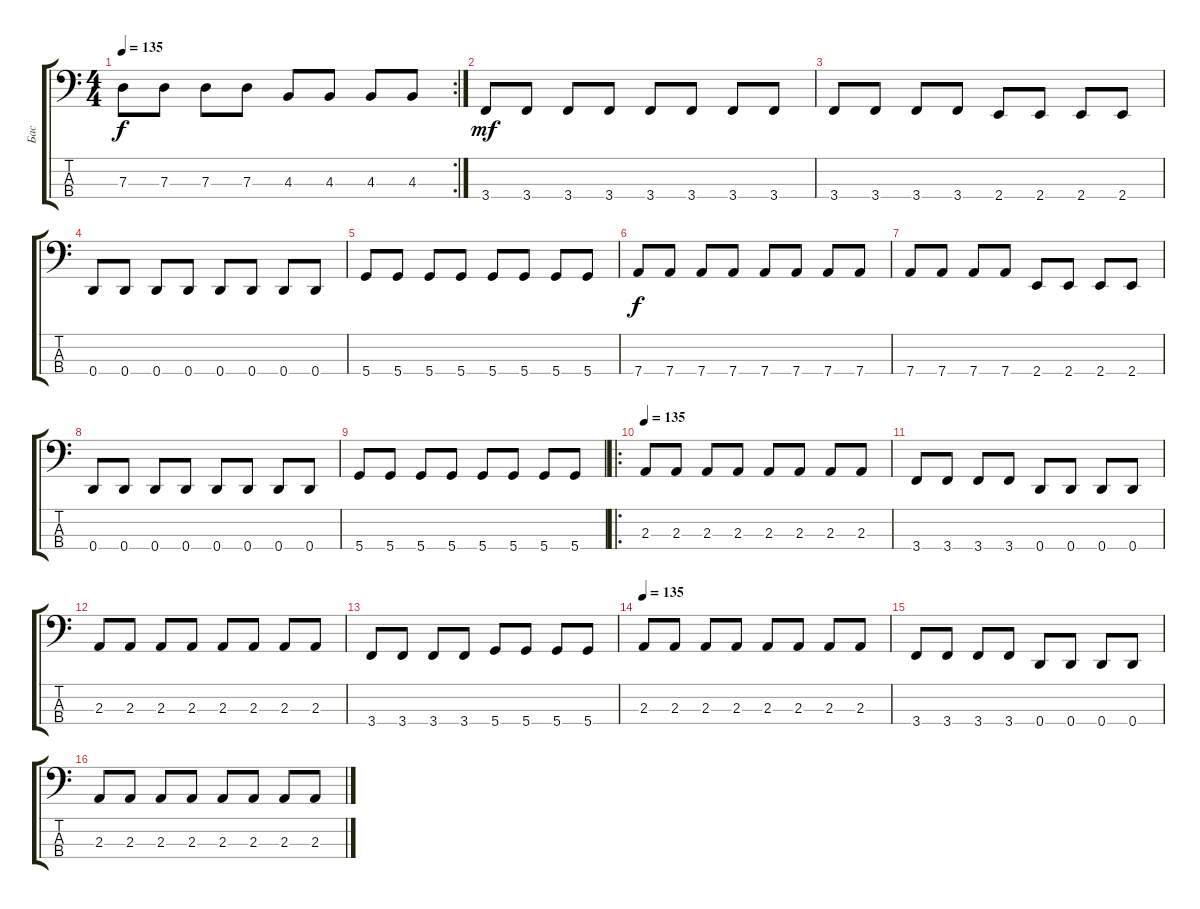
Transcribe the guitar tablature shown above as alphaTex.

\track ("Бас" "Бас") {solo instrument electricbasspick}
\staff {score tabs}
\tuning (F2 C2 G1 D1) {hide}
\rc 2
\ts (4 4)
\tempo 135
\clef f4
\ks c
7.3.8{dy f} 7.3.8 7.3.8 7.3.8 4.3.8 4.3.8 4.3.8 4.3.8 |
3.4.8{dy mf} 3.4.8 3.4.8 3.4.8 3.4.8 3.4.8 3.4.8 3.4.8 |
3.4.8 3.4.8 3.4.8 3.4.8 2.4.8 2.4.8 2.4.8 2.4.8 |
0.4.8 0.4.8 0.4.8 0.4.8 0.4.8 0.4.8 0.4.8 0.4.8 |
5.4.8 5.4.8 5.4.8 5.4.8 5.4.8 5.4.8 5.4.8 5.4.8 |
7.4.8{dy f} 7.4.8 7.4.8 7.4.8 7.4.8 7.4.8 7.4.8 7.4.8 |
7.4.8 7.4.8 7.4.8 7.4.8 2.4.8 2.4.8 2.4.8 2.4.8 |
0.4.8 0.4.8 0.4.8 0.4.8 0.4.8 0.4.8 0.4.8 0.4.8 |
5.4.8 5.4.8 5.4.8 5.4.8 5.4.8 5.4.8 5.4.8 5.4.8 |
\ro
\tempo 135
2.3.8 2.3.8 2.3.8 2.3.8 2.3.8 2.3.8 2.3.8 2.3.8 |
3.4.8 3.4.8 3.4.8 3.4.8 0.4.8 0.4.8 0.4.8 0.4.8 |
2.3.8 2.3.8 2.3.8 2.3.8 2.3.8 2.3.8 2.3.8 2.3.8 |
3.4.8 3.4.8 3.4.8 3.4.8 5.4.8 5.4.8 5.4.8 5.4.8 |
\tempo 135
2.3.8 2.3.8 2.3.8 2.3.8 2.3.8 2.3.8 2.3.8 2.3.8 |
3.4.8 3.4.8 3.4.8 3.4.8 0.4.8 0.4.8 0.4.8 0.4.8 |
2.3.8 2.3.8 2.3.8 2.3.8 2.3.8 2.3.8 2.3.8 2.3.8
